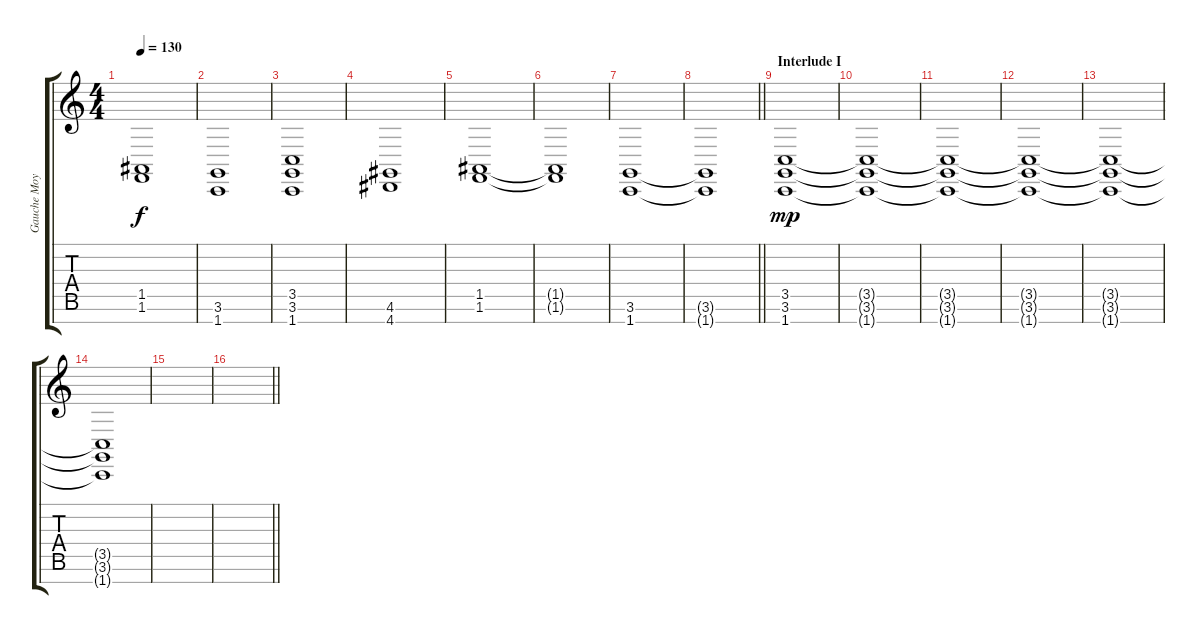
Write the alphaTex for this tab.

\track ("Gauche Moyenne" "Gauche Moy") {instrument acousticgrandpiano}
\staff {score tabs}
\tuning (E4 B3 G3 D3 A2 E2 B1) {hide}
\ts (4 4)
\tempo 130
\clef g2
\ks c
(1.5 1.6).1{dy f} |
(3.6 1.7).1 |
(3.5 3.6 1.7).1 |
(4.6 4.7).1 |
(1.5 1.6).1 |
(1.5{t} 1.6{t}).1 |
(3.6 1.7).1 |
\barLineRight lightlight
(3.6{t} 1.7{t}).1 |
\section ("" "Interlude I")
(3.5 3.6 1.7).1{dy mp} |
(3.5{t} 3.6{t} 1.7{t}).1 |
(3.5{t} 3.6{t} 1.7{t}).1 |
(3.5{t} 3.6{t} 1.7{t}).1 |
(3.5{t} 3.6{t} 1.7{t}).1 |
(3.5{t} 3.6{t} 1.7{t}).1 |
|
\barLineRight lightlight
